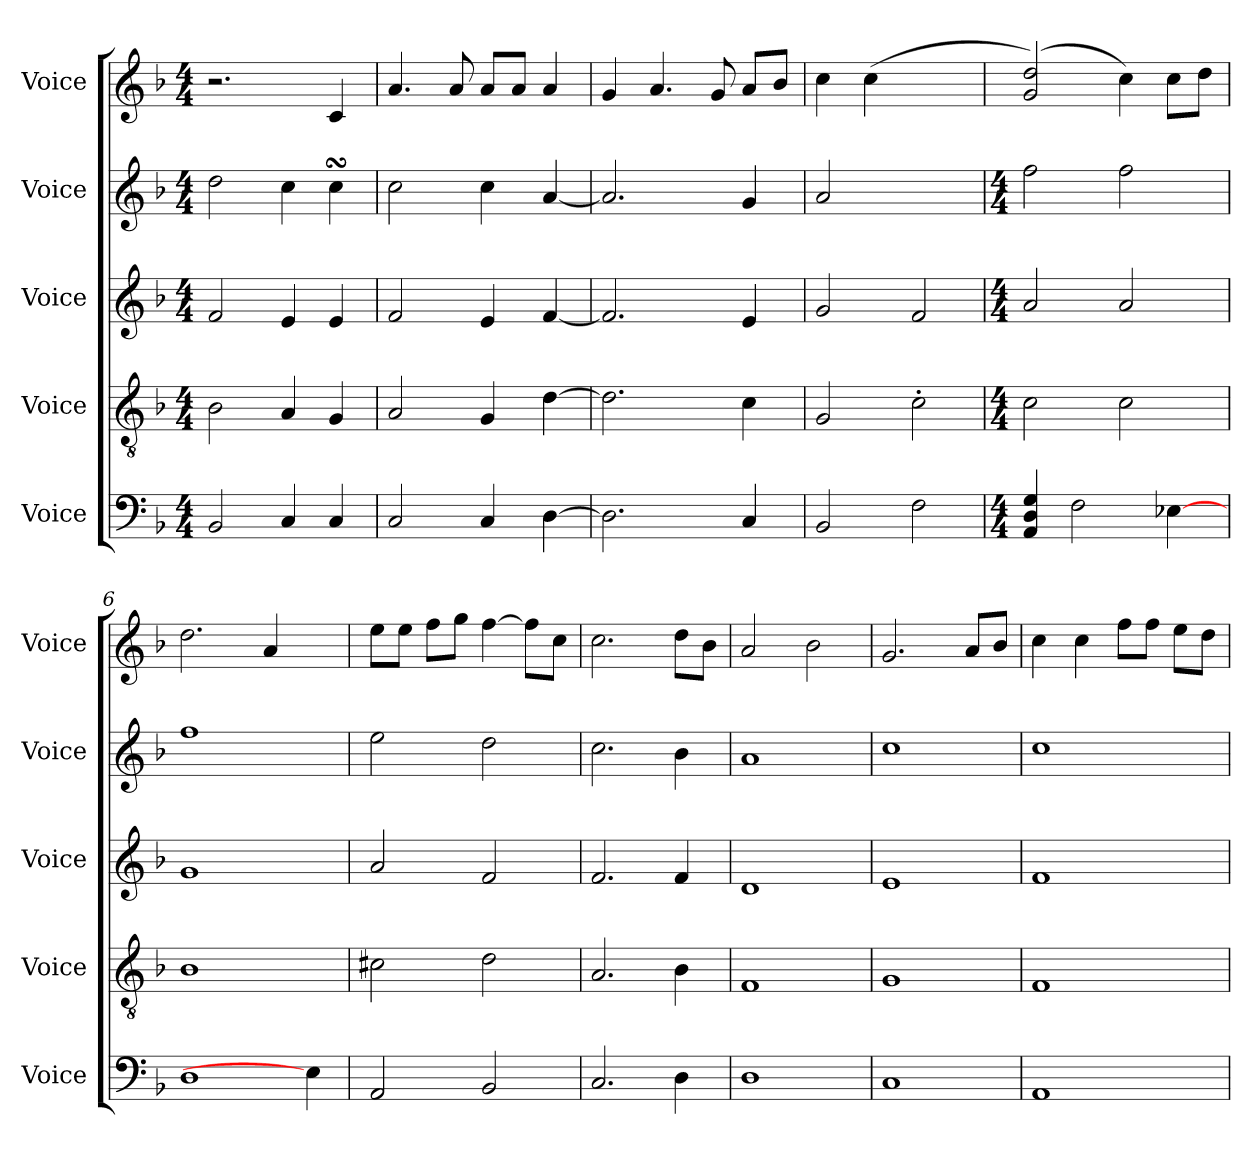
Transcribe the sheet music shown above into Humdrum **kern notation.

**kern	**kern	**kern	**kern	**kern
*part5	*part4	*part3	*part2	*part1
*staff5	*staff4	*staff3	*staff2	*staff1
*I"Voice	*I"Voice	*I"Voice	*I"Voice	*I"Voice
*I'Voice	*I'Voice	*I'Voice	*I'Voice	*I'Voice
*clefF4	*clefGv2	*clefG2	*clefG2	*clefG2
*k[b-]	*k[b-]	*k[b-]	*k[b-]	*k[b-]
*M4/4	*M4/4	*M4/4	*M4/4	*M4/4
=1	=1	=1	=1	=1
2BB-/	2B-Z<\	2f/	2ddZ<\	2.r
4C/	4AZ</	4e/	4ccZ<\	.
4C/	4G/	4e/	4ccsSSS\	4c/
=2	=2	=2	=2	=2
2C/	2A/	2f/	2cc\	4.a/
.	.	.	.	8a/
4C/	4GZ</	4e/	4ccZ<\	8a/L
.	.	.	.	8a/J
[>4D\	[>4d\	[<4f/	[<4a/	4aZ</
=3	=3	=3	=3	=3
2.D\]	2.dZ<\]	2.f/]	2.aZ</]	4gZ</
.	.	.	.	4.a/
.	.	.	.	8gZ</
4C/	4cZ<\	4e/	4gZ</	8aZ</L
.	.	.	.	8b-/J
=4	=4	=4	=4	=4
2BB-/	2G/	2g/	2a/	4ccZ<\
.	.	.	.	(>4cc\
2F\	2c'<\	2f/	2ryy	2ryy
=5	=5	=5	=5	=5
*M4/4	*M4/4	*M4/4	*M4/4	*
4AA/ 4D\ 4G\	2cZ<\	2a/	2ffZ<\	(>2g/Z> 2dd/Z>)
2F\	.	.	.	.
.	2c\	2a/	2ff\	4cc\)
[4E-X\	.	.	.	8cc\L
.	.	.	.	8dd\J
=6	=6	=6	=6	=6
1D	1B-	1g	1ff	2.dd\
.	.	.	.	4aZ</
4E-\]	4ryy	4ryy	4ryy	4ryy
!!LO:LB:g=z
=7	=7	=7	=7	=7
2AA/	2c#X\	2a/	2ee\	8ee\L
.	.	.	.	8ee\J
.	.	.	.	8ff\L
.	.	.	.	8gg\J
2BB-/	2dZ<\	2f/	2ddZ<\	[>4ffZ<\
.	.	.	.	8ff\L]
.	.	.	.	8cc\J
=8	=8	=8	=8	=8
2.C/	2.A/	2.f/	2.cc\	2.cc\
4D\	4B-\	4f/	4b-\	8dd\L
.	.	.	.	8b-\J
=9	=9	=9	=9	=9
1D	1F	1d	1a	2a/
.	.	.	.	2b-Z<\
=10	=10	=10	=10	=10
1C	1GZ<	1e	1ccZ<	2.g/
.	.	.	.	8aZ</L
.	.	.	.	8b-Z</J
=11	=11	=11	=11	=11
1AA	1F	1f	1cc	4cc\
.	.	.	.	4cc\
.	.	.	.	8ff\L
.	.	.	.	8ff\J
.	.	.	.	8ee\L
.	.	.	.	8dd\J
=	=	=	=	=
*-	*-	*-	*-	*-
